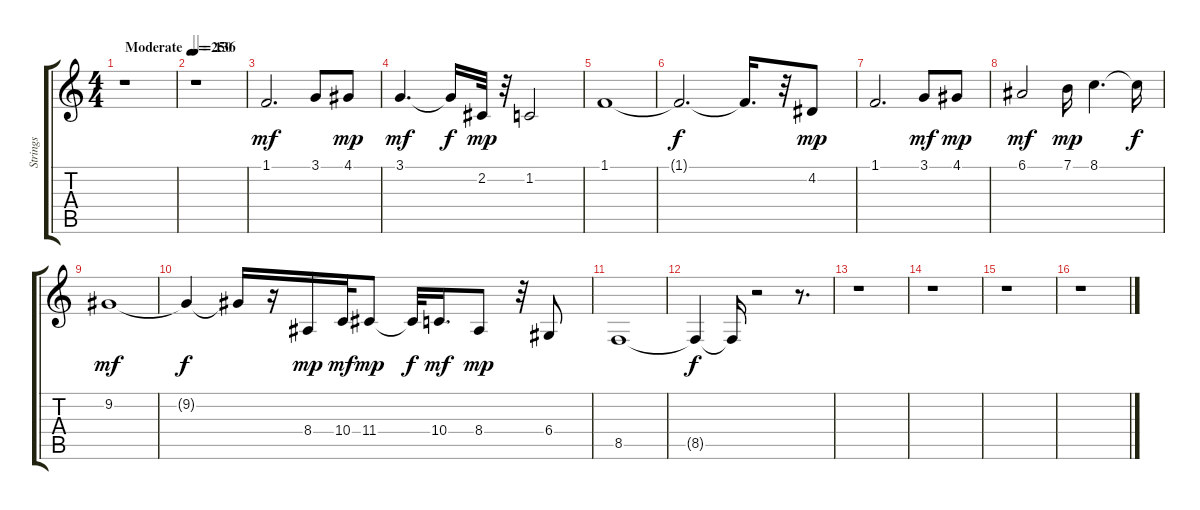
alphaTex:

\track ("Strings" "Strings") {instrument viola}
\staff {score tabs}
\tuning (E4 B3 G3 D3 A2 E2) {hide}
\ts (4 4)
\tempo (250 "Moderate")
\clef g2
\ks c
r.1{dy mf instrument viola} |
\tempo 136
r.1 |
1.1.2{d} 3.1.8 4.1.8{dy mp} |
3.1.4{d dy mf} 3.1{t}.16{dy f} 2.2.32{dy mp} r.32 1.2.2 |
1.1.1 |
1.1{t}.2{d dy f} 1.1{t}.16{d} r.32 4.2.8{dy mp} |
1.1.2{d} 3.1.8{dy mf} 4.1.8{dy mp} |
6.1.2{dy mf} 7.1.16{dy mp} 8.1.4{d} 8.1{t}.16{dy f} |
9.2.1{dy mf} |
9.2{t}.4{dy f} 9.2{t}.16 r.16 8.4.16{dy mp} 10.4.32{dy mf} 11.4.8{dy mp} 11.4{t}.32{dy f} 10.4.16{d dy mf} 8.4.8{dy mp} r.32 6.4.8 |
8.5.1 |
8.5{t}.4{dy f} 8.5{t}.16 r.2 r.8{d} |
r.1 |
r.1 |
r.1 |
r.1
